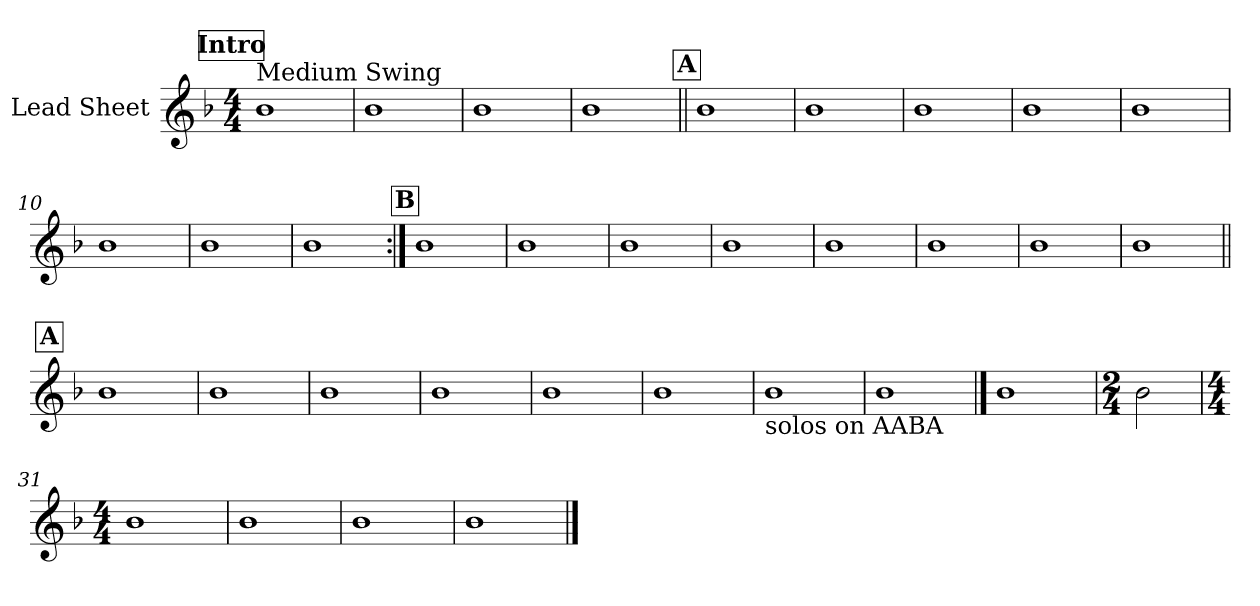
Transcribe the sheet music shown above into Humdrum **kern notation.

**kern
*part1
*staff1
*I"Lead Sheet
*clefG2
*k[b-]
*F:
*M4/4
!!LO:REH:place=s1:a:fs=14:t=Intro
=1
!LO:TX:a:t=Medium Swing
1b-
=2
1b-
=3
1b-
=4
1b-
!!LO:LB:g=z
!!LO:REH:place=s1:a:fs=14:t=A
=5||
1b-
=6
1b-
=7
1b-
=8
1b-
!!LO:LB:g=z
=9
1b-
=10
1b-
=11
1b-
=12
1b-
!!LO:LB:g=z
!!LO:REH:place=s1:a:fs=14:t=B
=13:|!
1b-
=14
1b-
=15
1b-
=16
1b-
!!LO:LB:g=z
=17
1b-
=18
1b-
=19
1b-
=20
1b-
!!LO:LB:g=z
!!LO:REH:place=s1:a:fs=14:t=A
=21||
1b-
=22
1b-
=23
1b-
=24
1b-
!!LO:LB:g=z
=25
1b-
=26
1b-
=27
!LO:TX:b:t=solos on AABA
1b-
=28
1b-
!!LO:LB:g=z
==29
1b-
=30
*M2/4
2b-\
=31
*M4/4
1b-
=32
1b-
=33
1b-
=34
1b-
==
*-
